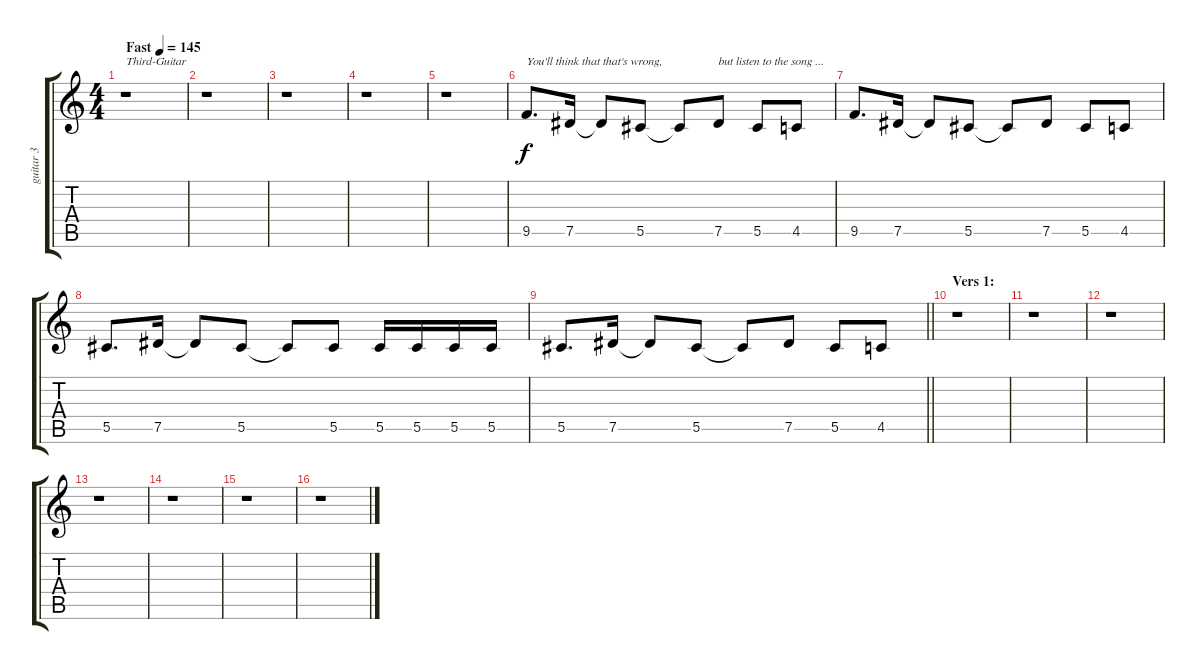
\track ("guitar 3" "guitar 3") {instrument distortionguitar}
\staff {score tabs}
\tuning (Eb4 Bb3 Gb3 Db3 Ab2 Eb2) {hide}
\ts (4 4)
\tempo (145 "Fast")
\clef g2
\ks c
r.1{txt "Third-Guitar" dy f instrument distortionguitar} |
r.1 |
r.1 |
r.1 |
r.1 |
9.5.8{d txt "You'll think that that's wrong, "} 7.5.16 7.5{t}.8 5.5.8 5.5{t}.8 7.5.8{txt "but listen to the song ..."} 5.5.8 4.5.8 |
9.5.8{d} 7.5.16 7.5{t}.8 5.5.8 5.5{t}.8 7.5.8 5.5.8 4.5.8 |
5.5.8{d} 7.5.16 7.5{t}.8 5.5.8 5.5{t}.8 5.5.8 5.5.16 5.5.16 5.5.16 5.5.16 |
\barLineRight lightlight
5.5.8{d} 7.5.16 7.5{t}.8 5.5.8 5.5{t}.8 7.5.8 5.5.8 4.5.8 |
\section ("" "Vers 1:")
r.1 |
r.1 |
r.1 |
r.1 |
r.1 |
r.1 |
r.1
